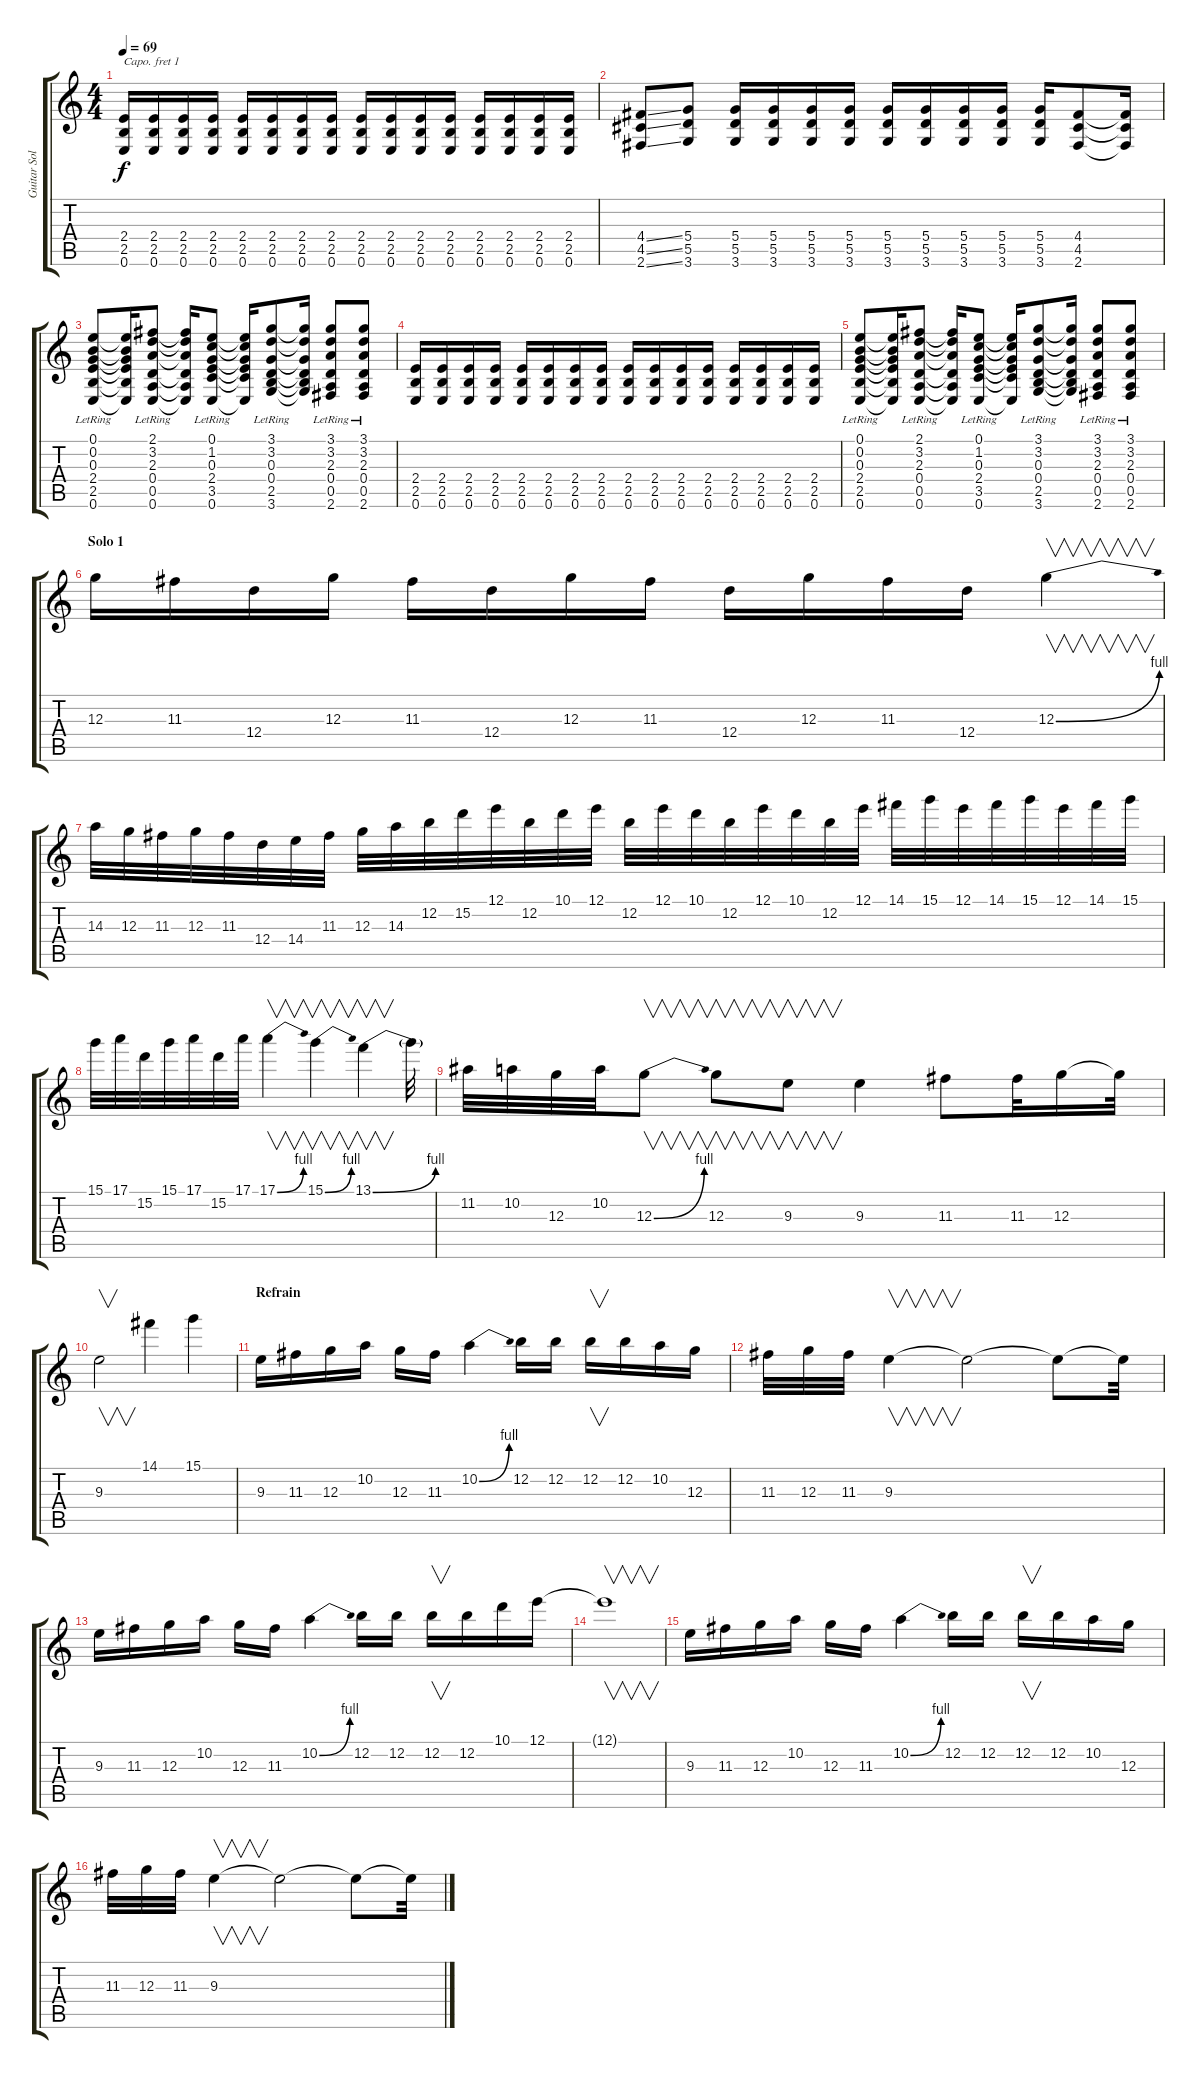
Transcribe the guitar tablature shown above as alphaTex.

\track ("Guitar Solo" "Guitar Sol") {instrument distortionguitar}
\staff {score tabs}
\capo 1
\tuning (Eb4 Bb3 Gb3 Db3 Ab2 Eb2) {hide}
\ts (4 4)
\tempo 69
\clef g2
\ks c
(2.4 2.5 0.6).16{dy f} (2.4 2.5 0.6).16 (2.4 2.5 0.6).16 (2.4 2.5 0.6).16 (2.4 2.5 0.6).16 (2.4 2.5 0.6).16 (2.4 2.5 0.6).16 (2.4 2.5 0.6).16 (2.4 2.5 0.6).16 (2.4 2.5 0.6).16 (2.4 2.5 0.6).16 (2.4 2.5 0.6).16 (2.4 2.5 0.6).16 (2.4 2.5 0.6).16 (2.4 2.5 0.6).16 (2.4 2.5 0.6).16 |
(4.4{ss} 4.5{ss} 2.6{ss}).8 (5.4 5.5 3.6).8 (5.4 5.5 3.6).16 (5.4 5.5 3.6).16 (5.4 5.5 3.6).16 (5.4 5.5 3.6).16 (5.4 5.5 3.6).16 (5.4 5.5 3.6).16 (5.4 5.5 3.6).16 (5.4 5.5 3.6).16 (5.4 5.5 3.6).16 (4.4 4.5 2.6).8 (4.4{t} 4.5{t} 2.6{t}).16 |
(0.1{lr} 0.2{lr} 0.3{lr} 2.4{lr} 2.5{lr} 0.6{lr}).8 (0.1{t} 0.2{t} 0.3{t} 2.4{t} 2.5{t} 0.6{t}).16 (2.1{lr} 3.2{lr} 2.3{lr} 0.4{lr} 0.5{lr} 0.6{lr}).8 (2.1{t} 3.2{t} 2.3{t} 0.4{t} 0.5{t} 0.6{t}).16 (0.1{lr} 1.2{lr} 0.3{lr} 2.4{lr} 3.5{lr} 0.6{lr}).8 (0.1{t} 1.2{t} 0.3{t} 2.4{t} 3.5{t} 0.6{t}).16 (3.1{lr} 3.2{lr} 0.3{lr} 0.4{lr} 2.5{lr} 3.6{lr}).8 (3.1{t} 3.2{t} 0.3{t} 0.4{t} 2.5{t} 3.6{t}).16 (3.1{lr} 3.2{lr} 2.3{lr} 0.4{lr} 0.5{lr} 2.6{lr}).8 (3.1{lr} 3.2{lr} 2.3{lr} 0.4{lr} 0.5{lr} 2.6{lr}).8 |
(2.4 2.5 0.6).16 (2.4 2.5 0.6).16 (2.4 2.5 0.6).16 (2.4 2.5 0.6).16 (2.4 2.5 0.6).16 (2.4 2.5 0.6).16 (2.4 2.5 0.6).16 (2.4 2.5 0.6).16 (2.4 2.5 0.6).16 (2.4 2.5 0.6).16 (2.4 2.5 0.6).16 (2.4 2.5 0.6).16 (2.4 2.5 0.6).16 (2.4 2.5 0.6).16 (2.4 2.5 0.6).16 (2.4 2.5 0.6).16 |
(0.1{lr} 0.2{lr} 0.3{lr} 2.4{lr} 2.5{lr} 0.6{lr}).8 (0.1{t} 0.2{t} 0.3{t} 2.4{t} 2.5{t} 0.6{t}).16 (2.1{lr} 3.2{lr} 2.3{lr} 0.4{lr} 0.5{lr} 0.6{lr}).8 (2.1{t} 3.2{t} 2.3{t} 0.4{t} 0.5{t} 0.6{t}).16 (0.1{lr} 1.2{lr} 0.3{lr} 2.4{lr} 3.5{lr} 0.6{lr}).8 (0.1{t} 1.2{t} 0.3{t} 2.4{t} 3.5{t} 0.6{t}).16 (3.1{lr} 3.2{lr} 0.3{lr} 0.4{lr} 2.5{lr} 3.6{lr}).8 (3.1{t} 3.2{t} 0.3{t} 0.4{t} 2.5{t} 3.6{t}).16 (3.1{lr} 3.2{lr} 2.3{lr} 0.4{lr} 0.5{lr} 2.6{lr}).8 (3.1{lr} 3.2{lr} 2.3{lr} 0.4{lr} 0.5{lr} 2.6{lr}).8 |
\section ("" "Solo 1")
12.3.16 11.3.16 12.4.16 12.3.16 11.3.16 12.4.16 12.3.16 11.3.16 12.4.16 12.3.16 11.3.16 12.4.16 12.3{be (bend 0 0 60 4)}.4{v} |
14.3.32 12.3.32 11.3.32 12.3.32 11.3.32 12.4.32 14.4.32 11.3.32 12.3.32 14.3.32 12.2.32 15.2.32 12.1.32 12.2.32 10.1.32 12.1.32 12.2.32 12.1.32 10.1.32 12.2.32 12.1.32 10.1.32 12.2.32 12.1.32 14.1.32 15.1.32 12.1.32 14.1.32 15.1.32 12.1.32 14.1.32 15.1.32 |
15.1.32 17.1.32 15.2.32 15.1.32 17.1.32 15.2.32 17.1.32 17.1{be (bend 0 0 60 4)}.4{v} 15.1{be (bend 0 0 60 4)}.4{v} 13.1{be (bend 0 0 60 4)}.4{v} 13.1{t}.32 |
11.2.32 10.2.32 12.3.32 10.2.32 12.3{be (bend 0 0 60 4)}.8{v} 12.3.8{v} 9.3.8{v} 9.3.4 11.3.8 11.3.32 12.3.16 12.3{t}.32 |
9.3.2{v} 14.1.4 15.1.4 |
\section ("" "Refrain")
9.3.16 11.3.16 12.3.16 10.2.16 12.3.16 11.3.16 10.2{be (bend 0 0 60 4)}.4 12.2.16 12.2.16 12.2.16{v} 12.2.16 10.2.16 12.3.16 |
11.3.32 12.3.32 11.3.32 9.3.4{v} 9.3{t}.2 9.3{t}.8 9.3{t}.32 |
9.3.16 11.3.16 12.3.16 10.2.16 12.3.16 11.3.16 10.2{be (bend 0 0 60 4)}.4 12.2.16 12.2.16 12.2.16{v} 12.2.16 10.1.16 12.1.16 |
12.1{t}.1{v} |
9.3.16 11.3.16 12.3.16 10.2.16 12.3.16 11.3.16 10.2{be (bend 0 0 60 4)}.4 12.2.16 12.2.16 12.2.16{v} 12.2.16 10.2.16 12.3.16 |
11.3.32 12.3.32 11.3.32 9.3.4{v} 9.3{t}.2 9.3{t}.8 9.3{t}.32
